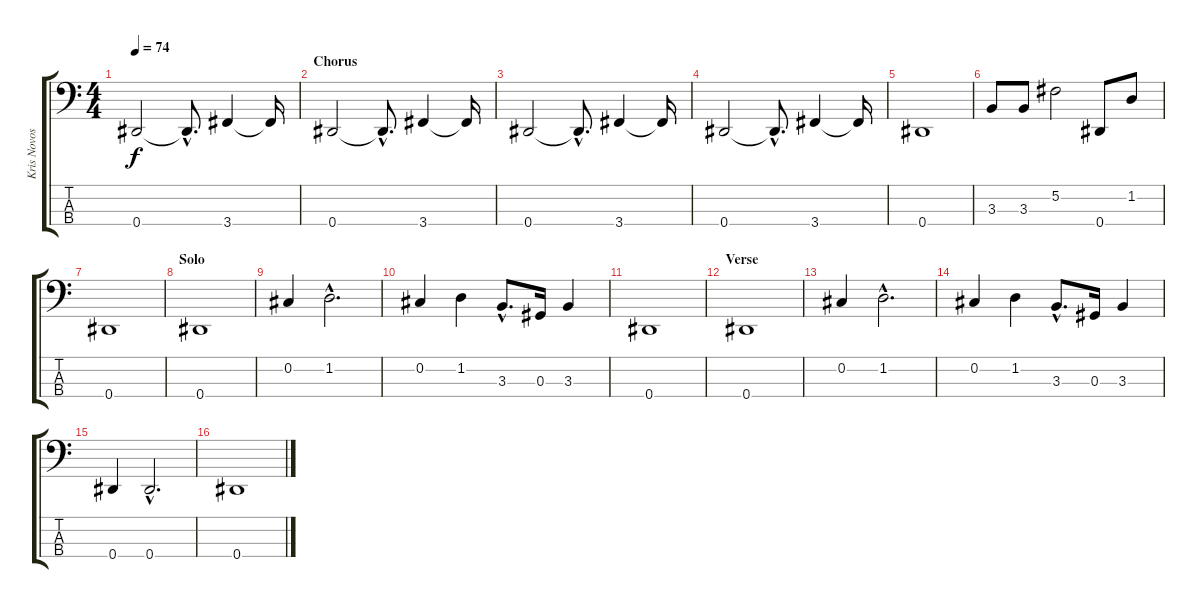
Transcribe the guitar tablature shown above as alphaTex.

\track ("Kris Novoselic" "Kris Novos") {instrument electricbassfinger}
\staff {score tabs}
\tuning (Gb2 Db2 Ab1 Eb1) {hide}
\ts (4 4)
\tempo 74
\clef f4
\ks c
0.4.2{dy f} 0.4{hac t}.8{d} 3.4.4 3.4{t}.16 |
\section ("" "Chorus")
0.4.2 0.4{hac t}.8{d} 3.4.4 3.4{t}.16 |
0.4.2 0.4{hac t}.8{d} 3.4.4 3.4{t}.16 |
0.4.2 0.4{hac t}.8{d} 3.4.4 3.4{t}.16 |
0.4.1 |
3.3.8 3.3.8 5.2.2 0.4.8 1.2.8 |
0.4.1 |
\section ("" "Solo")
0.4.1 |
0.2.4 1.2{hac}.2{d} |
0.2.4 1.2.4 3.3{hac}.8{d} 0.3.16 3.3.4 |
0.4.1 |
\section ("" "Verse")
0.4.1 |
0.2.4 1.2{hac}.2{d} |
0.2.4 1.2.4 3.3{hac}.8{d} 0.3.16 3.3.4 |
0.4.4 0.4{hac}.2{d} |
0.4.1
